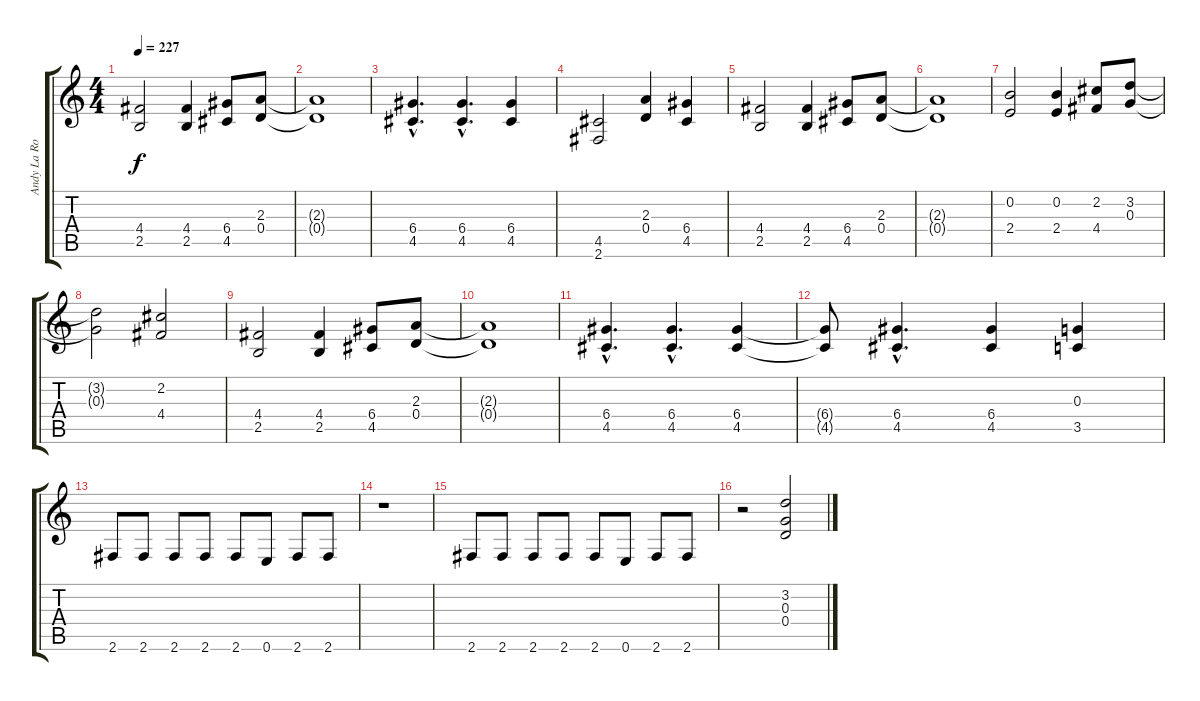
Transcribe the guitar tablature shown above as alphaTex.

\track ("Andy La Rocque" "Andy La Ro") {instrument distortionguitar}
\staff {score tabs}
\tuning (E4 B3 G3 D3 A2 E2) {hide}
\ts (4 4)
\tempo 227
\clef g2
\ks c
(4.4 2.5).2{dy f} (4.4 2.5).4 (6.4 4.5).8 (2.3 0.4).8 |
(2.3{t} 0.4{t}).1 |
(6.4{hac} 4.5{hac}).4{d} (6.4{hac} 4.5{hac}).4{d} (6.4 4.5).4 |
(4.5 2.6).2 (2.3 0.4).4 (6.4 4.5).4 |
(4.4 2.5).2 (4.4 2.5).4 (6.4 4.5).8 (2.3 0.4).8 |
(2.3{t} 0.4{t}).1 |
(0.2 2.4).2 (0.2 2.4).4 (2.2 4.4).8 (3.2 0.3).8 |
(3.2{t} 0.3{t}).2 (2.2 4.4).2 |
(4.4 2.5).2 (4.4 2.5).4 (6.4 4.5).8 (2.3 0.4).8 |
(2.3{t} 0.4{t}).1 |
(6.4{hac} 4.5{hac}).4{d} (6.4{hac} 4.5{hac}).4{d} (6.4 4.5).4 |
(6.4{t} 4.5{t}).8 (6.4{hac} 4.5{hac}).4{d} (6.4 4.5).4 (0.3 3.5).4 |
2.6.8 2.6.8 2.6.8 2.6.8 2.6.8 0.6.8 2.6.8 2.6.8 |
r.1 |
2.6.8 2.6.8 2.6.8 2.6.8 2.6.8 0.6.8 2.6.8 2.6.8 |
r.2 (3.2 0.3 0.4).2
